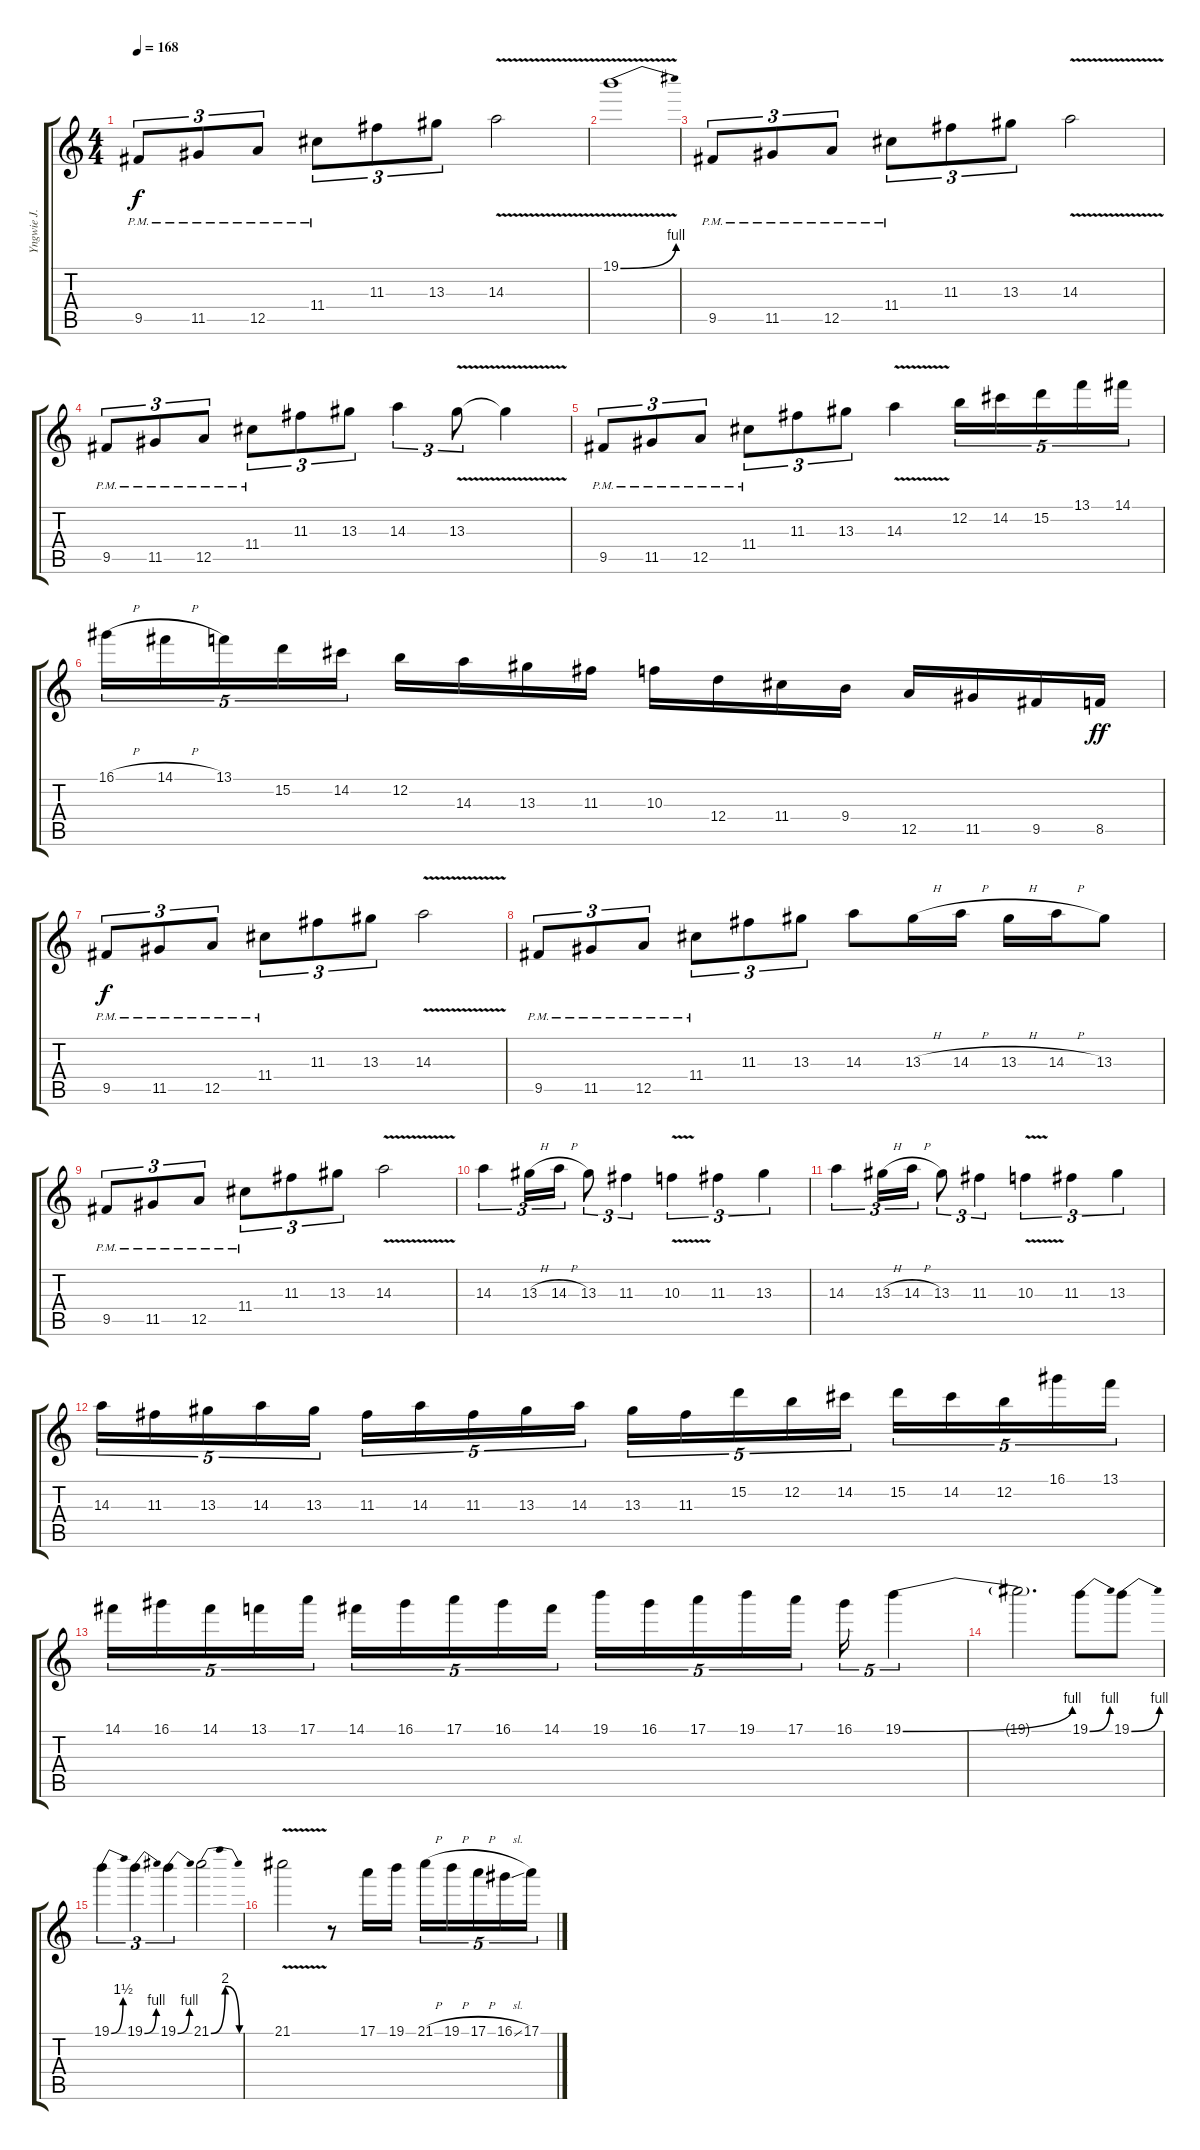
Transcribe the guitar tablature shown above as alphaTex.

\track ("Yngwie J. Malmsteen (Lead Guitar)" "Yngwie J. ") {instrument overdrivenguitar}
\staff {score tabs}
\tuning (E4 B3 G3 D3 A2 E2) {hide}
\ts (4 4)
\tempo 168
\clef g2
\ks c
9.5{pm}.8{tu (3 2) dy f} 11.5{pm}.8{tu (3 2)} 12.5{pm}.8{tu (3 2)} 11.4{pm}.8{tu (3 2)} 11.3.8{tu (3 2)} 13.3.8{tu (3 2)} 14.3{v}.2 |
19.1{be (bend 0 0 60 4) v}.1 |
9.5{pm}.8{tu (3 2)} 11.5{pm}.8{tu (3 2)} 12.5{pm}.8{tu (3 2)} 11.4{pm}.8{tu (3 2)} 11.3.8{tu (3 2)} 13.3.8{tu (3 2)} 14.3{v}.2 |
9.5{pm}.8{tu (3 2)} 11.5{pm}.8{tu (3 2)} 12.5{pm}.8{tu (3 2)} 11.4{pm}.8{tu (3 2)} 11.3.8{tu (3 2)} 13.3.8{tu (3 2)} 14.3.4{tu (3 2)} 13.3{v}.8{tu (3 2)} 13.3{t}.4 |
9.5{pm}.8{tu (3 2)} 11.5{pm}.8{tu (3 2)} 12.5{pm}.8{tu (3 2)} 11.4{pm}.8{tu (3 2)} 11.3.8{tu (3 2)} 13.3.8{tu (3 2)} 14.3{v}.4 12.2.16{tu (5 4)} 14.2.16{tu (5 4)} 15.2.16{tu (5 4)} 13.1.16{tu (5 4)} 14.1.16{tu (5 4)} |
16.1{h}.16{tu (5 4)} 14.1{h}.16{tu (5 4)} 13.1.16{tu (5 4)} 15.2.16{tu (5 4)} 14.2.16{tu (5 4)} 12.2.16 14.3.16 13.3.16 11.3.16 10.3.16 12.4.16 11.4.16 9.4.16 12.5.16 11.5.16 9.5.16 8.5.16{dy ff} |
9.5{pm}.8{tu (3 2) dy f} 11.5{pm}.8{tu (3 2)} 12.5{pm}.8{tu (3 2)} 11.4{pm}.8{tu (3 2)} 11.3.8{tu (3 2)} 13.3.8{tu (3 2)} 14.3{v}.2 |
9.5{pm}.8{tu (3 2)} 11.5{pm}.8{tu (3 2)} 12.5{pm}.8{tu (3 2)} 11.4{pm}.8{tu (3 2)} 11.3.8{tu (3 2)} 13.3.8{tu (3 2)} 14.3.8 13.3{h}.16 14.3{h}.16 13.3{h}.16 14.3{h}.16 13.3.8 |
9.5{pm}.8{tu (3 2)} 11.5{pm}.8{tu (3 2)} 12.5{pm}.8{tu (3 2)} 11.4{pm}.8{tu (3 2)} 11.3.8{tu (3 2)} 13.3.8{tu (3 2)} 14.3{v}.2 |
14.3.4{tu (3 2)} 13.3{h}.16{tu (3 2)} 14.3{h}.16{tu (3 2)} 13.3.8{tu (3 2)} 11.3.4{tu (3 2)} 10.3{v}.4{tu (3 2)} 11.3.4{tu (3 2)} 13.3.4{tu (3 2)} |
14.3.4{tu (3 2)} 13.3{h}.16{tu (3 2)} 14.3{h}.16{tu (3 2)} 13.3.8{tu (3 2)} 11.3.4{tu (3 2)} 10.3{v}.4{tu (3 2)} 11.3.4{tu (3 2)} 13.3.4{tu (3 2)} |
14.3.16{tu (5 4)} 11.3.16{tu (5 4)} 13.3.16{tu (5 4)} 14.3.16{tu (5 4)} 13.3.16{tu (5 4)} 11.3.16{tu (5 4)} 14.3.16{tu (5 4)} 11.3.16{tu (5 4)} 13.3.16{tu (5 4)} 14.3.16{tu (5 4)} 13.3.16{tu (5 4)} 11.3.16{tu (5 4)} 15.2.16{tu (5 4)} 12.2.16{tu (5 4)} 14.2.16{tu (5 4)} 15.2.16{tu (5 4)} 14.2.16{tu (5 4)} 12.2.16{tu (5 4)} 16.1.16{tu (5 4)} 13.1.16{tu (5 4)} |
14.1.16{tu (5 4)} 16.1.16{tu (5 4)} 14.1.16{tu (5 4)} 13.1.16{tu (5 4)} 17.1.16{tu (5 4)} 14.1.16{tu (5 4)} 16.1.16{tu (5 4)} 17.1.16{tu (5 4)} 16.1.16{tu (5 4)} 14.1.16{tu (5 4)} 19.1.16{tu (5 4)} 16.1.16{tu (5 4)} 17.1.16{tu (5 4)} 19.1.16{tu (5 4)} 17.1.16{tu (5 4)} 16.1.16{tu (5 4)} 19.1{be (bend 0 0 60 4)}.4{tu (5 4)} |
19.1{t}.2{d} 19.1{be (bend 0 0 60 4)}.8 19.1{be (bend 0 0 60 4)}.8 |
19.1{be (bend 0 0 60 6)}.4{tu (3 2)} 19.1{be (bend 0 0 60 4)}.4{tu (3 2)} 19.1{be (bend 0 0 60 4)}.4{tu (3 2)} 21.1{be (bendrelease 0 0 15 8 30 8 60 0)}.2 |
21.1{v}.2 r.8 17.1.16 19.1.16 21.1{h}.16{tu (5 4)} 19.1{h}.16{tu (5 4)} 17.1{h}.16{tu (5 4)} 16.1{sl}.16{tu (5 4)} 17.1{h}.16{tu (5 4)}
